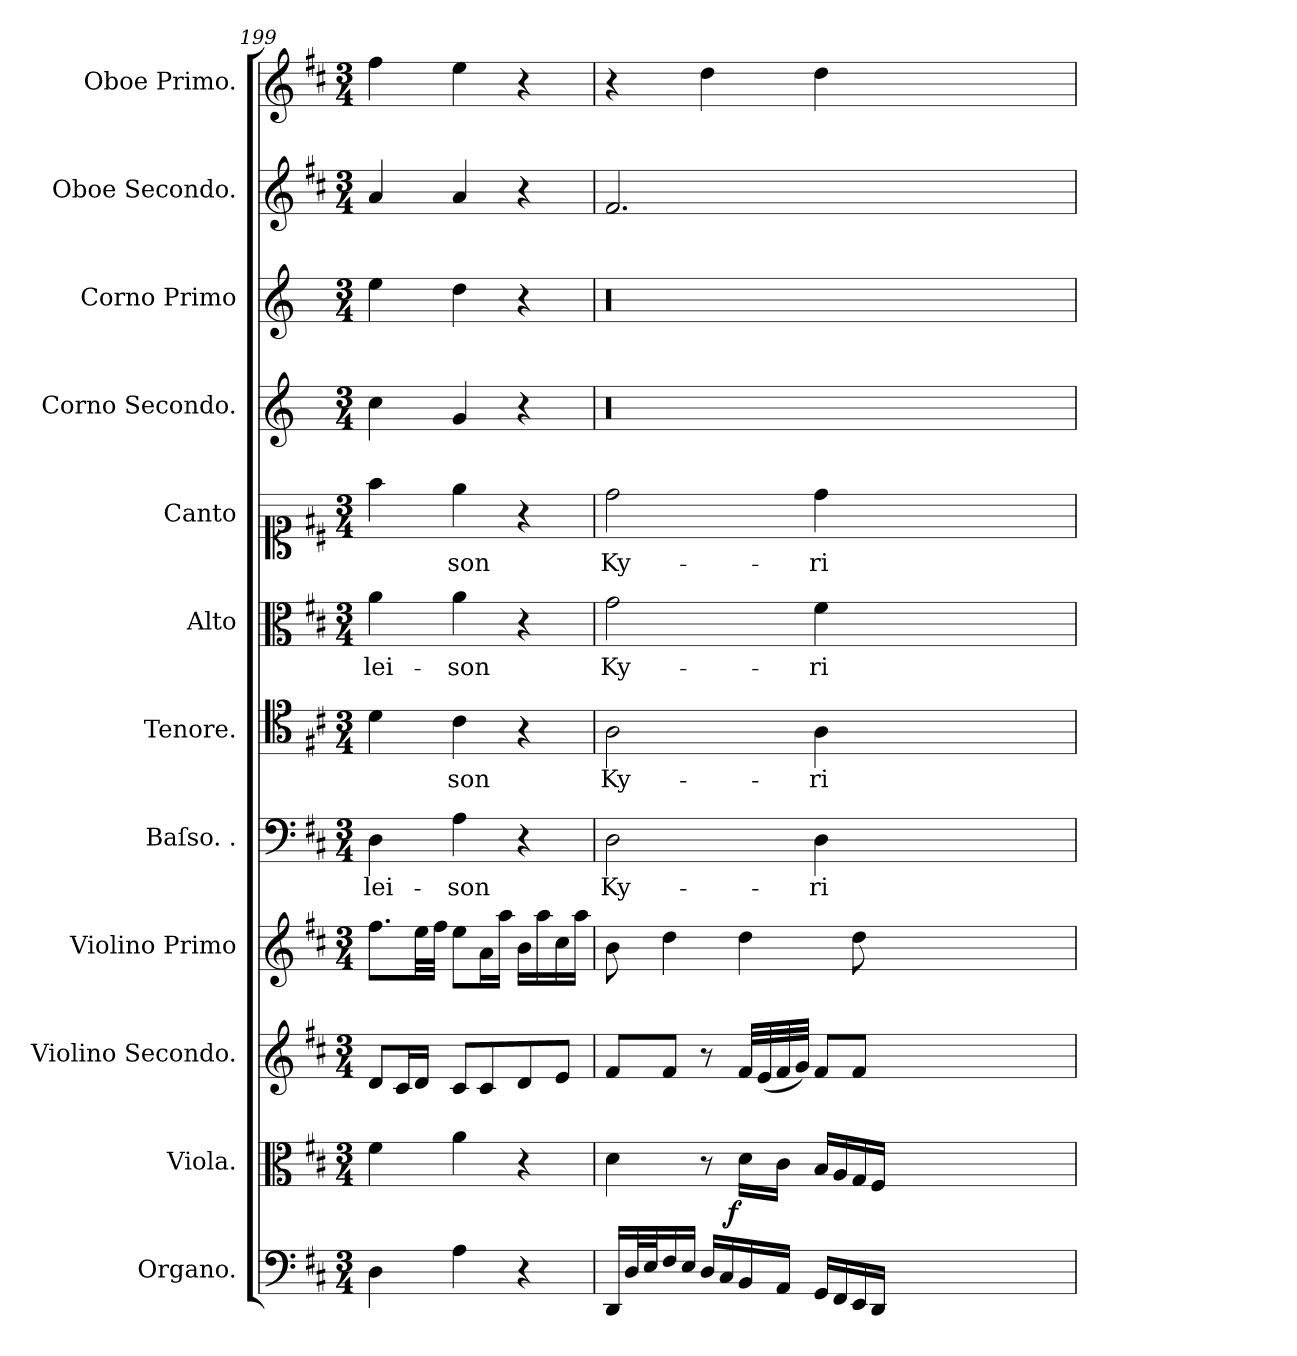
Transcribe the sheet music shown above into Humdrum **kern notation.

**kern	**kern	**dynam	**kern	**kern	**kern	**text	**kern	**text	**kern	**text	**kern	**text	**kern	**kern	**kern	**kern
*part12	*part11	*part11	*part10	*part9	*part8	*part8	*part7	*part7	*part6	*part6	*part5	*part5	*part4	*part3	*part2	*part1
*staff12	*staff11	*staff11	*staff10	*staff9	*staff8	*staff8	*staff7	*staff7	*staff6	*staff6	*staff5	*staff5	*staff4	*staff3	*staff2	*staff1
*I"Organo.	*I"Viola.	*	*I"Violino Secondo.	*I"Violino Primo	*I"Baſso. .	*	*I"Tenore.	*	*I"Alto	*	*I"Canto	*	*I"Corno Secondo.	*I"Corno Primo	*I"Oboe Secondo.	*I"Oboe Primo.
*I'org	*I'vla	*	*I'vl 2	*I'vl 1	*I'B	*	*I'T	*	*I'A	*	*	*	*I'cor 2	*I'cor 1	*I'ob 2	*I'ob 1
*clefF4	*clefC3	*	*clefG2	*clefG2	*clefF4	*	*clefC4	*	*clefC3	*	*clefC1	*	*clefG2	*clefG2	*clefG2	*clefG2
*	*	*	*	*	*	*	*	*	*	*	*	*	*ITrd6c10	*ITrd6c10	*	*
*k[f#c#]	*k[f#c#]	*	*k[f#c#]	*k[f#c#]	*k[f#c#]	*	*k[f#c#]	*	*k[f#c#]	*	*k[f#c#]	*	*k[f#c#]	*k[f#c#]	*k[f#c#]	*k[f#c#]
*M3/4	*M3/4	*	*M3/4	*M3/4	*M3/4	*	*M3/4	*	*M3/4	*	*M3/4	*	*M3/4	*M3/4	*M3/4	*M3/4
=199	=199	=199	=199	=199	=199	=199	=199	=199	=199	=199	=199	=199	=199	=199	=199	=199
!	!	!	!	!	!	!	!	!	!	!LO:LY:i	!	!	!	!	!	!
4D\	4f#\	.	8d/L	8.ff#\L	4D\	-lei-	4d\	.	4a\	-lei-	4ff#\	.	4d\	4f#\	4a/	4ff#\
.	.	.	16c#/L	.	.	.	.	.	.	.	.	.	.	.	.	.
.	.	.	16d/JJ	32ee\LL	.	.	.	.	.	.	.	.	.	.	.	.
.	.	.	.	32ff#\JJJ	.	.	.	.	.	.	.	.	.	.	.	.
!	!	!	!	!	!	!	!	!	!	!LO:LY:i	!	!	!	!	!	!
4A\	4a\	.	8c#/L	8ee\L	4A\	-son	4c#\	-son	4a\	-son	4ee\	-son	4A/	4e\	4a/	4ee\
.	.	.	8c#/	16a\L	.	.	.	.	.	.	.	.	.	.	.	.
.	.	.	.	16aa\JJ	.	.	.	.	.	.	.	.	.	.	.	.
4r	4r	.	8d/	16b\LL	4r	.	4r	.	4r	.	4r	.	4r	4r	4r	4r
.	.	.	.	16aa\	.	.	.	.	.	.	.	.	.	.	.	.
.	.	.	8e/J	16cc#\	.	.	.	.	.	.	.	.	.	.	.	.
.	.	.	.	16aa\JJ	.	.	.	.	.	.	.	.	.	.	.	.
=200	=200	=200	=200	=200	=200	=200	=200	=200	=200	=200	=200	=200	=200	=200	=200	=200
!	!	!	!	!	!	!	!	!	!	!	!	!	!LO:N:vis=00	!LO:N:vis=00	!	!
16DD/LL	4d\	.	8f#/L	8b\	2D\	Ky-	2A\	Ky-	2g\	Ky-	2dd\	Ky-	0.r	0.r	2.f#/	4r
32D/L	.	.	.	.	.	.	.	.	.	.	.	.	.	.	.	.
32E/J	.	.	.	.	.	.	.	.	.	.	.	.	.	.	.	.
16F#/	.	.	8f#/J	4dd\	.	.	.	.	.	.	.	.	.	.	.	.
16E/JJ	.	.	.	.	.	.	.	.	.	.	.	.	.	.	.	.
16D/LL	8r	.	8r	.	.	.	.	.	.	.	.	.	.	.	.	4dd\
16C#/	.	.	.	.	.	.	.	.	.	.	.	.	.	.	.	.
!	!	!LO:DY:b:rj	!	!	!	!	!	!	!	!	!	!	!	!	!	!
16BB/	16d\LL	f	32f#/LLL	4dd\	.	.	.	.	.	.	.	.	.	.	.	.
.	.	.	(<32e/	.	.	.	.	.	.	.	.	.	.	.	.	.
16AA/JJ	16c#\JJ	.	32f#/	.	.	.	.	.	.	.	.	.	.	.	.	.
.	.	.	32g/JJJ)	.	.	.	.	.	.	.	.	.	.	.	.	.
16GG/LL	16B/LL	.	8f#/L	.	4D\	-ri-	4A\	-ri-	4f#\	-ri-	4dd\	-ri-	.	.	.	4dd\
16FF#/	16A/	.	.	.	.	.	.	.	.	.	.	.	.	.	.	.
16EE/	16G/	.	8f#/J	8dd\	.	.	.	.	.	.	.	.	.	.	.	.
16DD/JJ	16F#/JJ	.	.	.	.	.	.	.	.	.	.	.	.	.	.	.
0ryy	0ryy	.	0ryy	0ryy	0ryy	.	0ryy	.	0ryy	.	0ryy	.	.	.	0ryy	0ryy
4ryy	4ryy	.	4ryy	4ryy	4ryy	.	4ryy	.	4ryy	.	4ryy	.	.	.	4ryy	4ryy
=	=	=	=	=	=	=	=	=	=	=	=	=	=	=	=	=
*-	*-	*-	*-	*-	*-	*-	*-	*-	*-	*-	*-	*-	*-	*-	*-	*-
